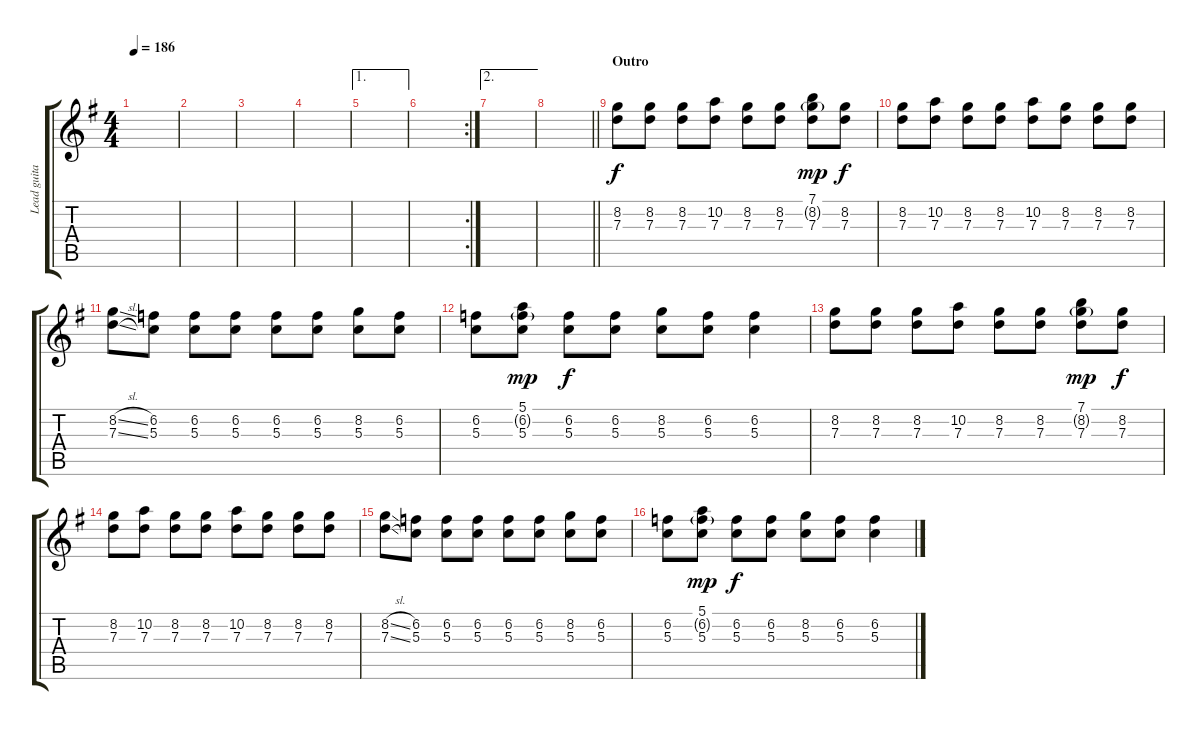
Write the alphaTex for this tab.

\track ("Lead guitar" "Lead guita") {instrument distortionguitar}
\staff {score tabs}
\tuning (E4 B3 G3 D3 A2 E2) {hide}
\ts (4 4)
\tempo 186
\clef g2
\ks g
|
|
|
|
\ae 1
|
\rc 2
|
\ae 2
|
\barLineRight lightlight
|
\section ("" "Outro")
(8.2 7.3).8 (8.2 7.3).8 (8.2 7.3).8 (10.2 7.3).8 (8.2 7.3).8 (8.2 7.3).8 (7.1 8.2{g} 7.3).8{dy mp} (8.2 7.3).8{dy f} |
(8.2 7.3).8 (10.2 7.3).8 (8.2 7.3).8 (8.2 7.3).8 (10.2 7.3).8 (8.2 7.3).8 (8.2 7.3).8 (8.2 7.3).8 |
(8.2{sl} 7.3{sl}).8 (6.2 5.3).8 (6.2 5.3).8 (6.2 5.3).8 (6.2 5.3).8 (6.2 5.3).8 (8.2 5.3).8 (6.2 5.3).8 |
(6.2 5.3).8 (5.1 6.2{g} 5.3).8{dy mp} (6.2 5.3).8{dy f} (6.2 5.3).8 (8.2 5.3).8 (6.2 5.3).8 (6.2 5.3).4 |
(8.2 7.3).8 (8.2 7.3).8 (8.2 7.3).8 (10.2 7.3).8 (8.2 7.3).8 (8.2 7.3).8 (7.1 8.2{g} 7.3).8{dy mp} (8.2 7.3).8{dy f} |
(8.2 7.3).8 (10.2 7.3).8 (8.2 7.3).8 (8.2 7.3).8 (10.2 7.3).8 (8.2 7.3).8 (8.2 7.3).8 (8.2 7.3).8 |
(8.2{sl} 7.3{sl}).8 (6.2 5.3).8 (6.2 5.3).8 (6.2 5.3).8 (6.2 5.3).8 (6.2 5.3).8 (8.2 5.3).8 (6.2 5.3).8 |
(6.2 5.3).8 (5.1 6.2{g} 5.3).8{dy mp} (6.2 5.3).8{dy f} (6.2 5.3).8 (8.2 5.3).8 (6.2 5.3).8 (6.2 5.3).4
